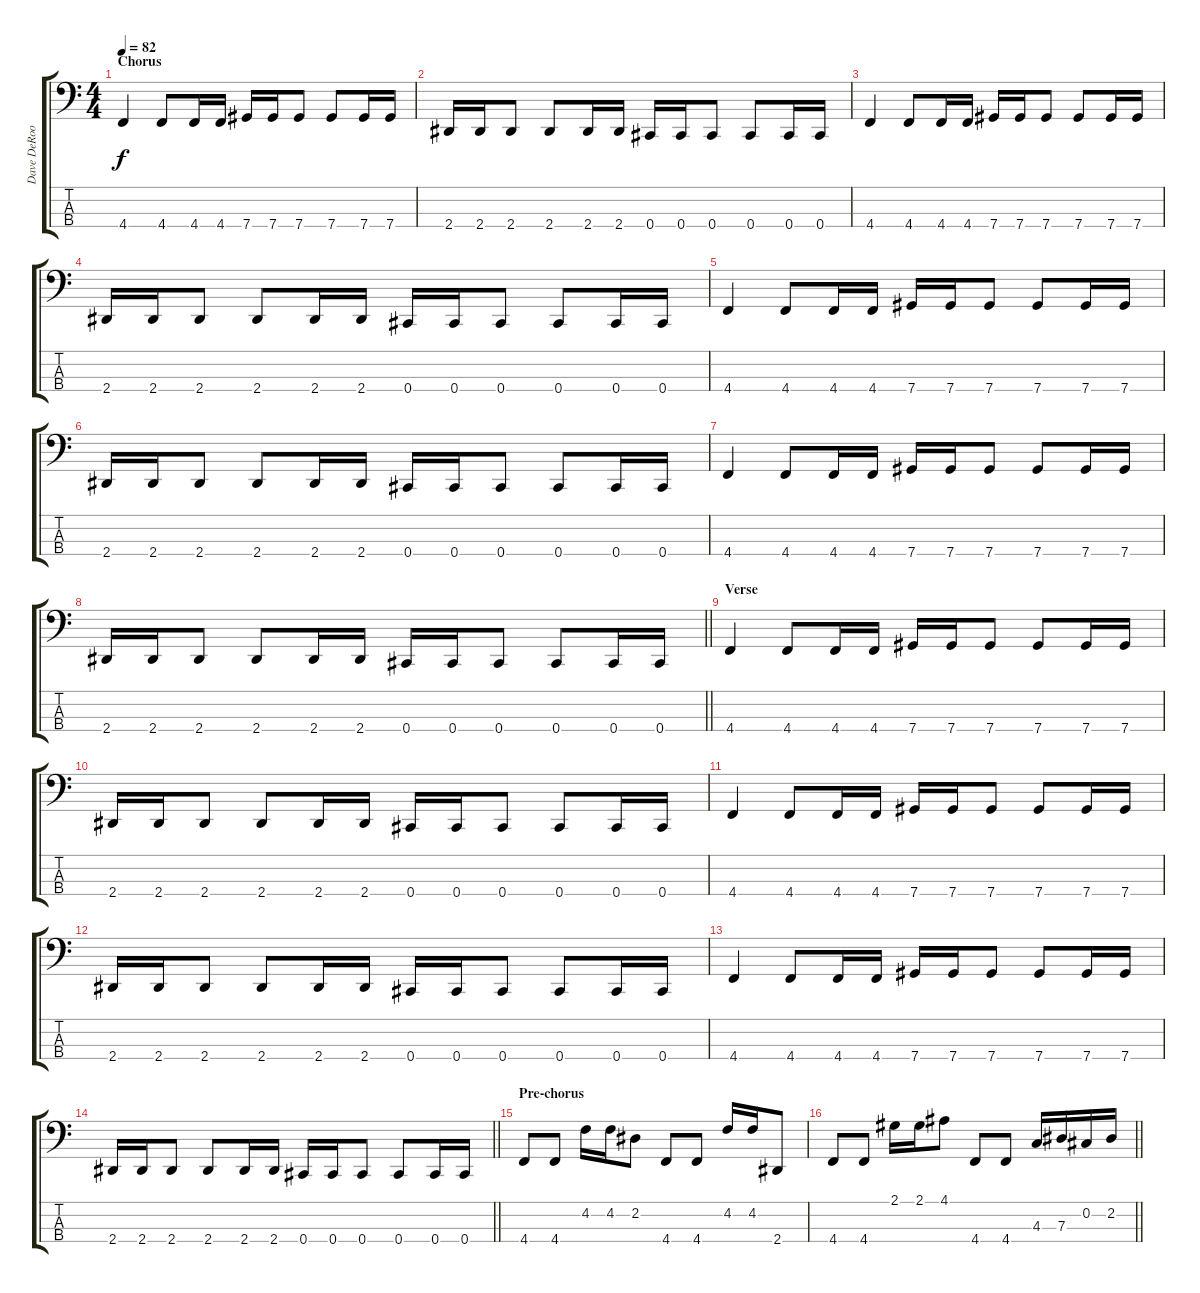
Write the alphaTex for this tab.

\track ("Dave DeRoo" "Dave DeRoo") {instrument electricbassfinger}
\staff {score tabs}
\tuning (Gb2 Db2 Ab1 Db1) {hide}
\ts (4 4)
\section ("" "Chorus")
\tempo 82
\clef f4
\ks c
4.4.4{dy f} 4.4.8 4.4.16 4.4.16 7.4.16 7.4.16 7.4.8 7.4.8 7.4.16 7.4.16 |
2.4.16 2.4.16 2.4.8 2.4.8 2.4.16 2.4.16 0.4.16 0.4.16 0.4.8 0.4.8 0.4.16 0.4.16 |
4.4.4 4.4.8 4.4.16 4.4.16 7.4.16 7.4.16 7.4.8 7.4.8 7.4.16 7.4.16 |
2.4.16 2.4.16 2.4.8 2.4.8 2.4.16 2.4.16 0.4.16 0.4.16 0.4.8 0.4.8 0.4.16 0.4.16 |
4.4.4 4.4.8 4.4.16 4.4.16 7.4.16 7.4.16 7.4.8 7.4.8 7.4.16 7.4.16 |
2.4.16 2.4.16 2.4.8 2.4.8 2.4.16 2.4.16 0.4.16 0.4.16 0.4.8 0.4.8 0.4.16 0.4.16 |
4.4.4 4.4.8 4.4.16 4.4.16 7.4.16 7.4.16 7.4.8 7.4.8 7.4.16 7.4.16 |
\barLineRight lightlight
2.4.16 2.4.16 2.4.8 2.4.8 2.4.16 2.4.16 0.4.16 0.4.16 0.4.8 0.4.8 0.4.16 0.4.16 |
\section ("" "Verse")
4.4.4 4.4.8 4.4.16 4.4.16 7.4.16 7.4.16 7.4.8 7.4.8 7.4.16 7.4.16 |
2.4.16 2.4.16 2.4.8 2.4.8 2.4.16 2.4.16 0.4.16 0.4.16 0.4.8 0.4.8 0.4.16 0.4.16 |
4.4.4 4.4.8 4.4.16 4.4.16 7.4.16 7.4.16 7.4.8 7.4.8 7.4.16 7.4.16 |
2.4.16 2.4.16 2.4.8 2.4.8 2.4.16 2.4.16 0.4.16 0.4.16 0.4.8 0.4.8 0.4.16 0.4.16 |
4.4.4 4.4.8 4.4.16 4.4.16 7.4.16 7.4.16 7.4.8 7.4.8 7.4.16 7.4.16 |
\barLineRight lightlight
2.4.16 2.4.16 2.4.8 2.4.8 2.4.16 2.4.16 0.4.16 0.4.16 0.4.8 0.4.8 0.4.16 0.4.16 |
\section ("" "Pre-chorus")
4.4.8 4.4.8 4.2.16 4.2.16 2.2.8 4.4.8 4.4.8 4.2.16 4.2.16 2.4.8 |
\barLineRight lightlight
4.4.8 4.4.8 2.1.16 2.1.16 4.1.8 4.4.8 4.4.8 4.3.16 7.3.16 0.2.16 2.2.16
